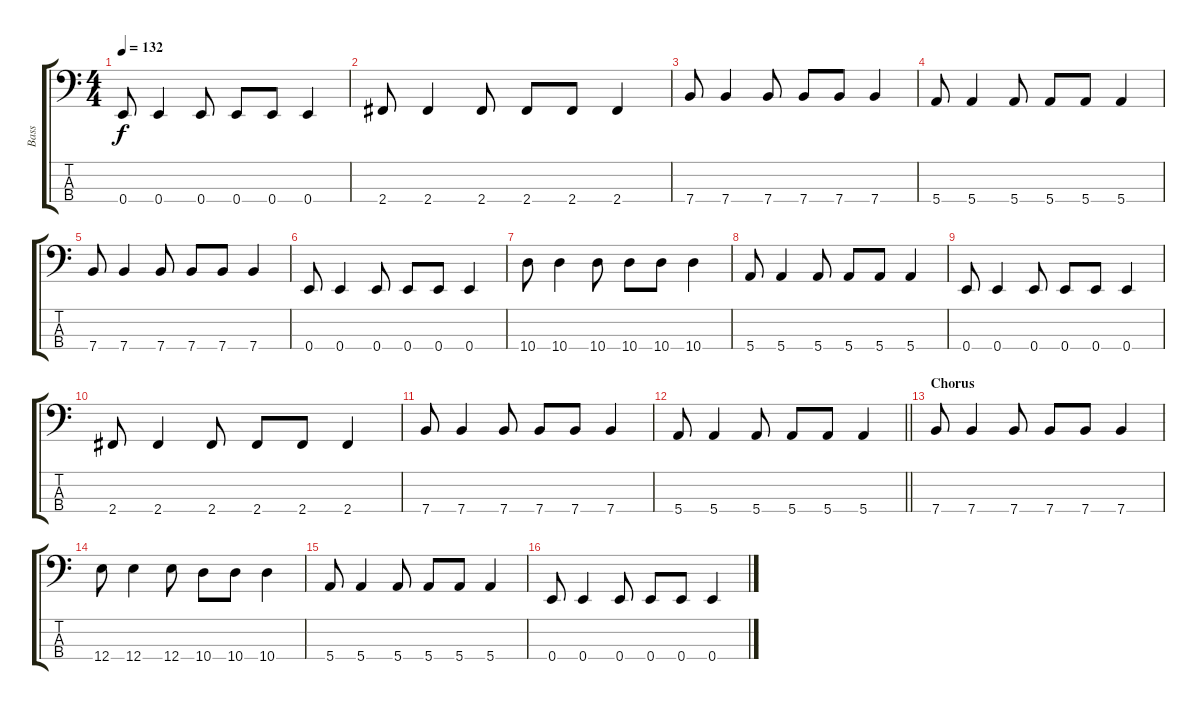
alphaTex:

\track ("Bass" "Bass") {instrument electricbassfinger}
\staff {score tabs}
\tuning (G2 D2 A1 E1) {hide}
\ts (4 4)
\tempo 132
\clef f4
\ks c
0.4.8{dy f} 0.4.4 0.4.8 0.4.8 0.4.8 0.4.4 |
2.4.8 2.4.4 2.4.8 2.4.8 2.4.8 2.4.4 |
7.4.8 7.4.4 7.4.8 7.4.8 7.4.8 7.4.4 |
5.4.8 5.4.4 5.4.8 5.4.8 5.4.8 5.4.4 |
7.4.8 7.4.4 7.4.8 7.4.8 7.4.8 7.4.4 |
0.4.8 0.4.4 0.4.8 0.4.8 0.4.8 0.4.4 |
10.4.8 10.4.4 10.4.8 10.4.8 10.4.8 10.4.4 |
5.4.8 5.4.4 5.4.8 5.4.8 5.4.8 5.4.4 |
0.4.8 0.4.4 0.4.8 0.4.8 0.4.8 0.4.4 |
2.4.8 2.4.4 2.4.8 2.4.8 2.4.8 2.4.4 |
7.4.8 7.4.4 7.4.8 7.4.8 7.4.8 7.4.4 |
\barLineRight lightlight
5.4.8 5.4.4 5.4.8 5.4.8 5.4.8 5.4.4 |
\section ("" "Chorus")
7.4.8 7.4.4 7.4.8 7.4.8 7.4.8 7.4.4 |
12.4.8 12.4.4 12.4.8 10.4.8 10.4.8 10.4.4 |
5.4.8 5.4.4 5.4.8 5.4.8 5.4.8 5.4.4 |
0.4.8 0.4.4 0.4.8 0.4.8 0.4.8 0.4.4
